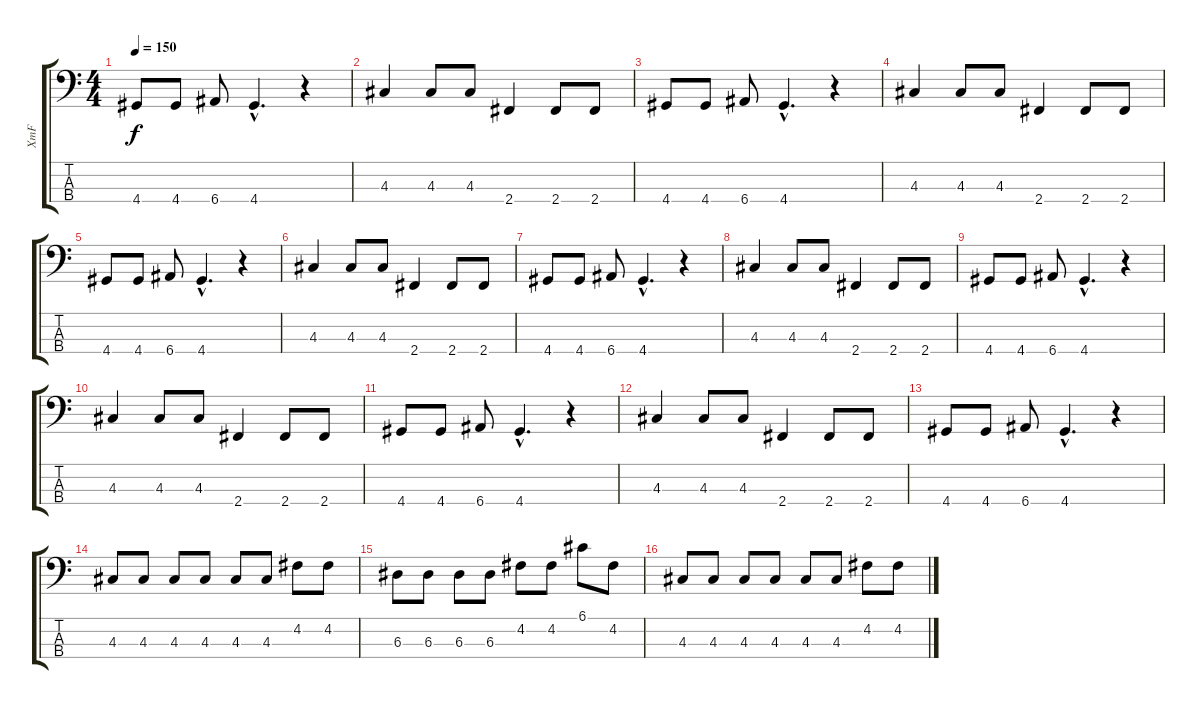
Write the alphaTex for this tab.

\track ("XmF" "XmF") {instrument electricbassfinger}
\staff {score tabs}
\tuning (G2 D2 A1 E1) {hide}
\ts (4 4)
\tempo 150
\clef f4
\ks c
4.4.8{dy f} 4.4.8 6.4.8 4.4{hac}.4{d} r.4 |
4.3.4 4.3.8 4.3.8 2.4.4 2.4.8 2.4.8 |
4.4.8 4.4.8 6.4.8 4.4{hac}.4{d} r.4 |
4.3.4 4.3.8 4.3.8 2.4.4 2.4.8 2.4.8 |
4.4.8 4.4.8 6.4.8 4.4{hac}.4{d} r.4 |
4.3.4 4.3.8 4.3.8 2.4.4 2.4.8 2.4.8 |
4.4.8 4.4.8 6.4.8 4.4{hac}.4{d} r.4 |
4.3.4 4.3.8 4.3.8 2.4.4 2.4.8 2.4.8 |
4.4.8 4.4.8 6.4.8 4.4{hac}.4{d} r.4 |
4.3.4 4.3.8 4.3.8 2.4.4 2.4.8 2.4.8 |
4.4.8 4.4.8 6.4.8 4.4{hac}.4{d} r.4 |
4.3.4 4.3.8 4.3.8 2.4.4 2.4.8 2.4.8 |
4.4.8 4.4.8 6.4.8 4.4{hac}.4{d} r.4 |
4.3.8 4.3.8 4.3.8 4.3.8 4.3.8 4.3.8 4.2.8 4.2.8 |
6.3.8 6.3.8 6.3.8 6.3.8 4.2.8 4.2.8 6.1.8 4.2.8 |
4.3.8 4.3.8 4.3.8 4.3.8 4.3.8 4.3.8 4.2.8 4.2.8
